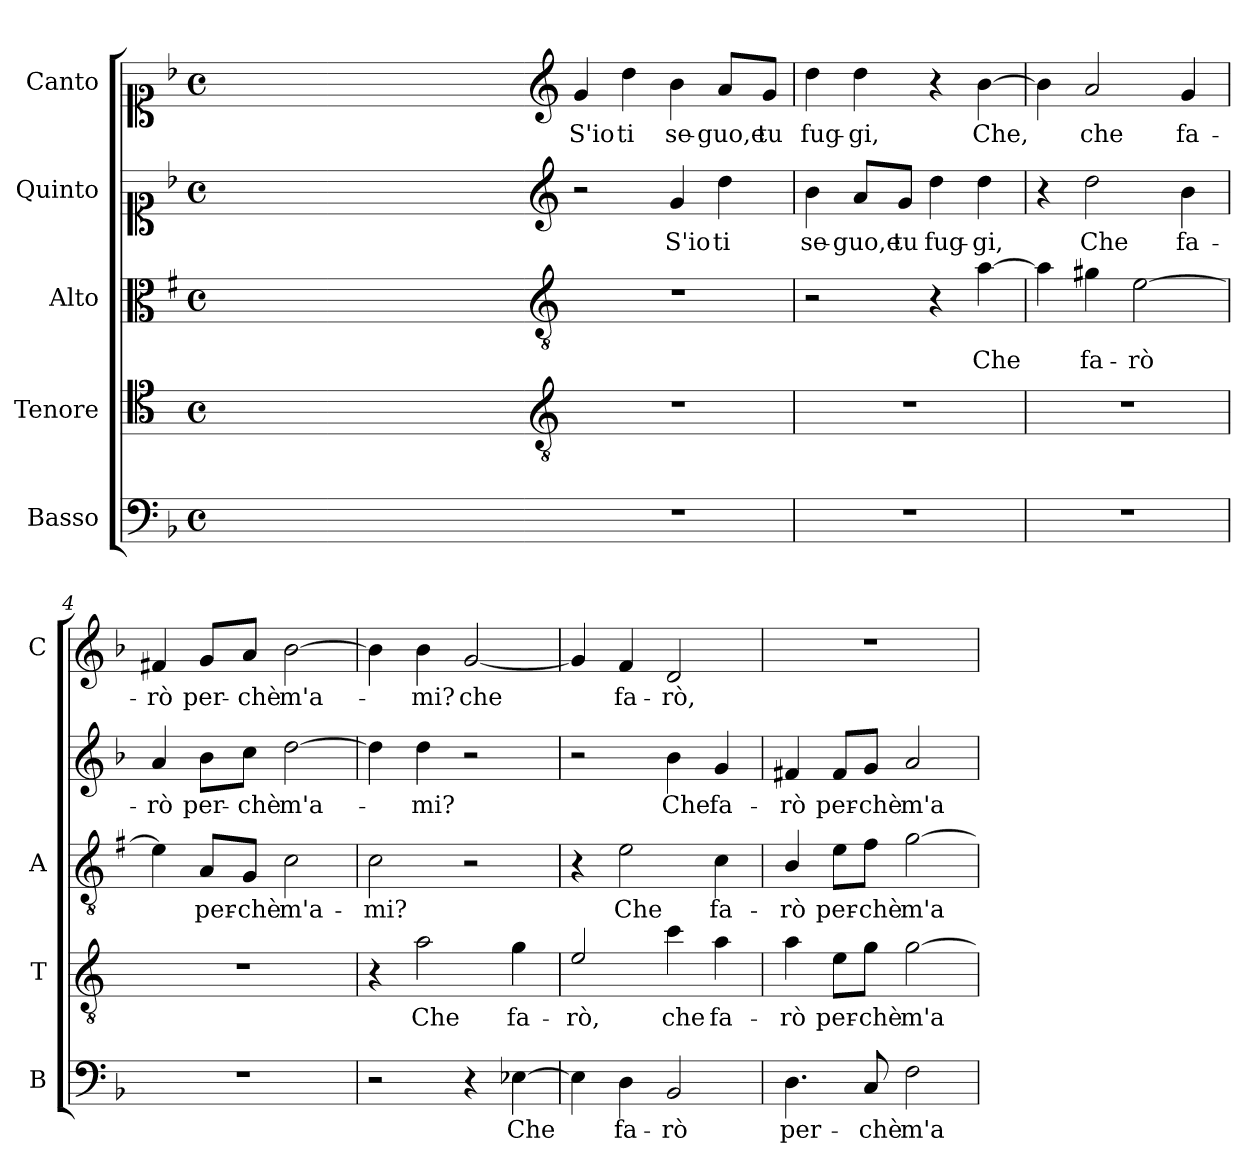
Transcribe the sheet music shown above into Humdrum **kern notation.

**kern	**text	**kern	**text	**kern	**text	**kern	**text	**kern	**text
*part5	*part5	*part4	*part4	*part3	*part3	*part2	*part2	*part1	*part1
*staff5	*staff5	*staff4	*staff4	*staff3	*staff3	*staff2	*staff2	*staff1	*staff1
*I"Basso	*	*I"Tenore	*	*I"Alto	*	*I"Quinto	*	*I"Canto	*
*I'B	*	*I'T	*	*I'A	*	*	*	*I'C	*
*clefF4	*	*clefC4	*	*clefC3	*	*clefC1	*	*clefC1	*
*	*	*ITrd4c7	*	*ITrd1c2	*	*	*	*	*
*k[b-]	*	*k[b-]	*	*k[b-]	*	*k[b-]	*	*k[b-]	*
*F:	*	*F:	*	*F:	*	*F:	*	*F:	*
*M4/4	*	*M4/4	*	*M4/4	*	*M4/4	*	*M4/4	*
*met(c)	*	*met(c)	*	*met(c)	*	*met(c)	*	*met(c)	*
=	=	=	=	=	=	=	=	=	=
1ryy	.	1ryy	.	1ryy	.	1ryy	.	1ryy	.
=1X-	=1X-	=1X-	=1X-	=1X-	=1X-	=1X-	=1X-	=1X-	=1X-
4ryy	.	4ryy	.	4ryy	.	4ryy	.	4ryy	.
4ryy	.	4ryy	.	4ryy	.	4ryy	.	4ryy	.
4ryy	.	4ryy	.	4ryy	.	4ryy	.	4ryy	.
4ryy	.	4ryy	.	4ryy	.	4ryy	.	4ryy	.
=1-	=1-	=1-	=1-	=1-	=1-	=1-	=1-	=1-	=1-
*	*	*clefGv2	*	*clefGv2	*	*clefG2	*	*clefG2	*
!	!	!	!	!	!	!	!	!	!LO:LY:b
1r	.	1r	.	1r	.	2r	.	4g/	S'io
!	!	!	!	!	!	!	!	!	!LO:LY:b
.	.	.	.	.	.	.	.	4dd\	ti
!	!	!	!	!	!	!	!LO:LY:b	!	!LO:LY:b
.	.	.	.	.	.	4g/	S'io	4b-\	se-
!	!	!	!	!	!	!	!LO:LY:b	!	!LO:LY:b
.	.	.	.	.	.	4dd\	ti	8a/L	-guo,e
!	!	!	!	!	!	!	!	!	!LO:LY:b
.	.	.	.	.	.	.	.	8g/J	tu
=2	=2	=2	=2	=2	=2	=2	=2	=2	=2
!	!	!	!	!	!	!	!LO:LY:b	!	!LO:LY:b
1r	.	1r	.	2r	.	4b-\	se-	4dd\	fug-
!	!	!	!	!	!	!	!LO:LY:b	!	!LO:LY:b
.	.	.	.	.	.	8a/L	-guo,e	4dd\	-gi,
!	!	!	!	!	!	!	!LO:LY:b	!	!
.	.	.	.	.	.	8g/J	tu	.	.
!	!	!	!	!	!	!	!LO:LY:b	!	!
.	.	.	.	4r	.	4dd\	fug-	4r	.
!	!	!	!	!	!LO:LY:b	!	!LO:LY:b	!	!LO:LY:b
.	.	.	.	[4g\	Che	4dd\	-gi,	[4b-\	Che,
=3	=3	=3	=3	=3	=3	=3	=3	=3	=3
1r	.	1r	.	4g\]	.	4r	.	4b-\]	.
!	!	!	!	!	!LO:LY:b	!	!LO:LY:b	!	!LO:LY:b
.	.	.	.	4f#X\	fa-	2dd\	Che	2a/	che
!	!	!	!	!	!LO:LY:b	!	!	!	!
.	.	.	.	[2d\	-rò	.	.	.	.
!	!	!	!	!	!	!	!LO:LY:b	!	!LO:LY:b
.	.	.	.	.	.	4b-\	fa-	4g/	fa-
=4	=4	=4	=4	=4	=4	=4	=4	=4	=4
!	!	!	!	!	!	!	!LO:LY:b	!	!LO:LY:b
1r	.	1r	.	4d\]	.	4a/	-rò	4f#X/	-rò
!	!	!	!	!	!LO:LY:b	!	!LO:LY:b	!	!LO:LY:b
.	.	.	.	8G/L	per-	8b-\L	per-	8g/L	per-
!	!	!	!	!	!LO:LY:b	!	!LO:LY:b	!	!LO:LY:b
.	.	.	.	8F/J	-chè	8cc\J	-chè	8a/J	-chè
!	!	!	!	!	!LO:LY:b	!	!LO:LY:b	!	!LO:LY:b
.	.	.	.	2B-\	m'a-	[2dd\	m'a-	[2b-\	m'a-
=5	=5	=5	=5	=5	=5	=5	=5	=5	=5
!	!	!	!	!	!LO:LY:b	!	!	!	!
2r	.	4r	.	2B-\	-mi?	4dd\]	.	4b-\]	.
!	!	!	!LO:LY:b	!	!	!	!LO:LY:b	!	!LO:LY:b
.	.	2d\	Che	.	.	4dd\	-mi?	4b-\	-mi?
!	!	!	!	!	!	!	!	!	!LO:LY:b
4r	.	.	.	2r	.	2r	.	[2g/	che
!	!LO:LY:b	!	!LO:LY:b	!	!	!	!	!	!
[4E-X\	Che	4c\	fa-	.	.	.	.	.	.
=6	=6	=6	=6	=6	=6	=6	=6	=6	=6
!	!	!	!LO:LY:b	!	!	!	!	!	!
4E-\]	.	2A/	-rò,	4r	.	2r	.	4g/]	.
!	!LO:LY:b	!	!	!	!LO:LY:b	!	!	!	!LO:LY:b
4D\	fa-	.	.	2d\	Che	.	.	4f/	fa-
!	!LO:LY:b	!	!LO:LY:b	!	!	!	!LO:LY:b	!	!LO:LY:b
2BB-/	-rò	4f\	che	.	.	4b-\	Che	2d/	-rò,
!	!	!	!LO:LY:b	!	!LO:LY:b	!	!LO:LY:b	!	!
.	.	4d\	fa-	4B-\	fa-	4g/	fa-	.	.
!!LO:LB:g=z
=7	=7	=7	=7	=7	=7	=7	=7	=7	=7
!	!LO:LY:b	!	!LO:LY:b	!	!LO:LY:b	!	!LO:LY:b	!	!
4.D\	per-	4d\	-rò	4A/	-rò	4f#X/	-rò	1r	.
!	!	!	!LO:LY:b	!	!LO:LY:b	!	!LO:LY:b	!	!
.	.	8A\L	per-	8d\L	per-	8f#/L	per-	.	.
!	!LO:LY:b	!	!LO:LY:b	!	!LO:LY:b	!	!LO:LY:b	!	!
8C/	-chè	8c\J	-chè	8e\J	-chè	8g/J	-chè	.	.
!	!LO:LY:b	!	!LO:LY:b	!	!LO:LY:b	!	!LO:LY:b	!	!
2F\	m'a-	[2c\	m'a-	[2f\	m'a-	2a/	m'a-	.	.
=	=	=	=	=	=	=	=	=	=
*-	*-	*-	*-	*-	*-	*-	*-	*-	*-
